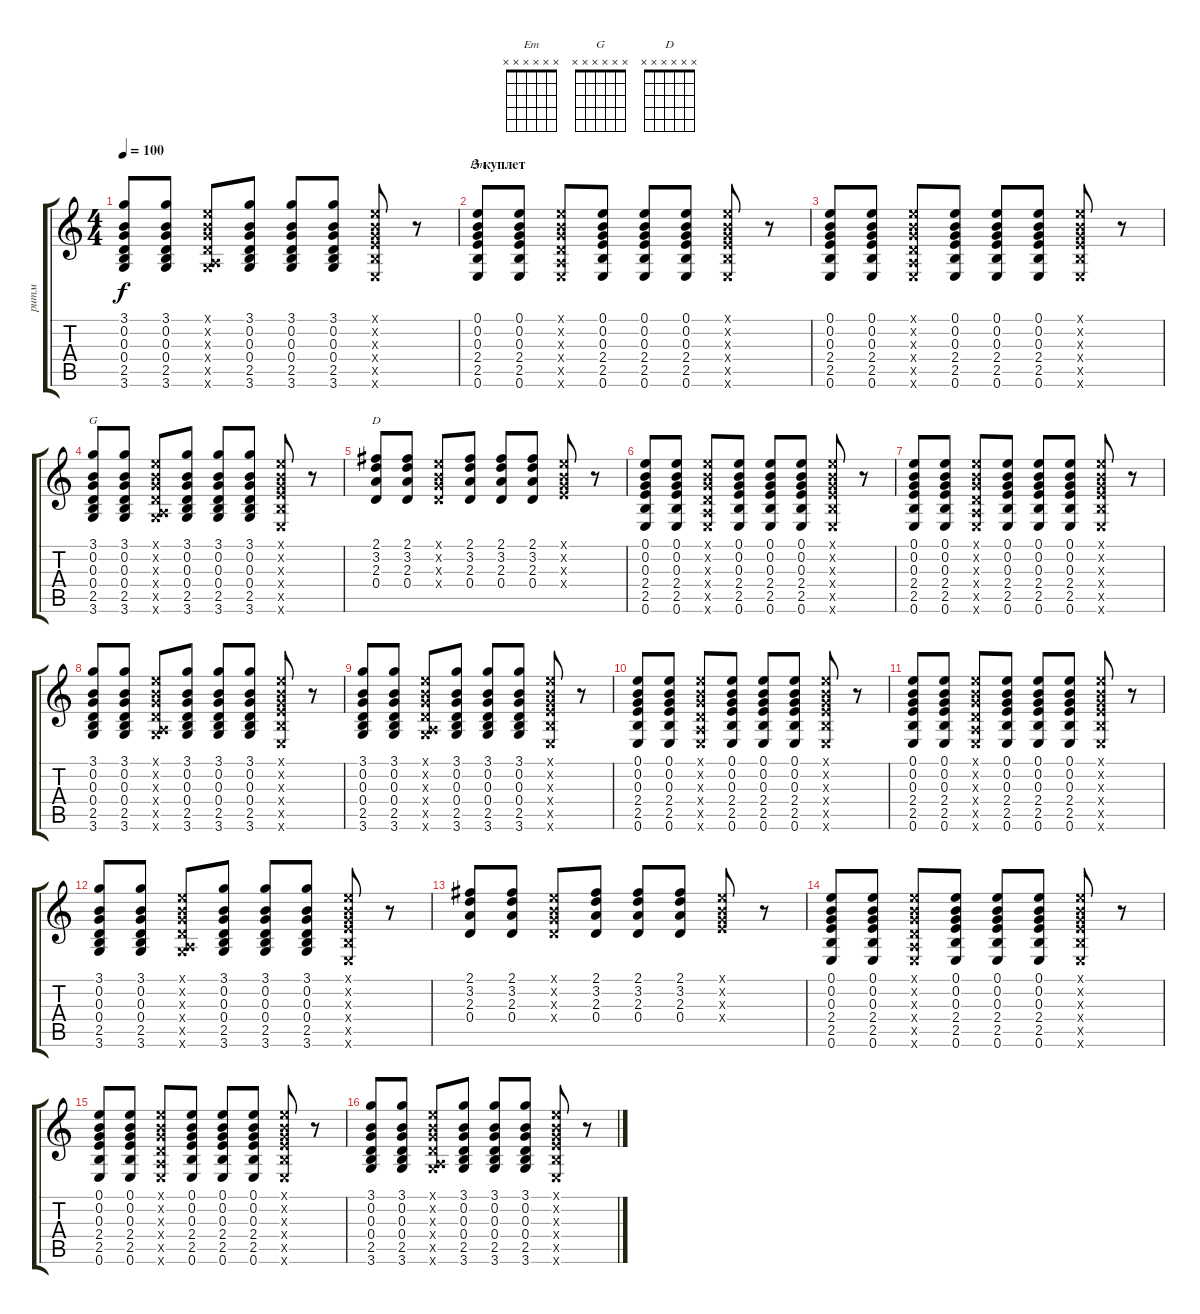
\track ("ритм" "ритм") {instrument acousticguitarsteel}
\staff {score tabs}
\tuning (E4 B3 G3 D3 A2 E2) {hide}
\chord ("Em" x x x x x x)
\chord ("G" x x x x x x)
\chord ("D" x x x x x x)
\ts (4 4)
\tempo 100
\clef g2
\ks c
(3.1 0.2 0.3 0.4 2.5 3.6).8{dy f} (3.1 0.2 0.3 0.4 2.5 3.6).8 (0.1{x} 0.2{x} 0.3{x} 0.4{x} 0.5{x} 3.6{x}).8 (3.1 0.2 0.3 0.4 2.5 3.6).8 (3.1 0.2 0.3 0.4 2.5 3.6).8 (3.1 0.2 0.3 0.4 2.5 3.6).8 (0.1{x} 0.2{x} 0.3{x} 2.4{x} 2.5{x} 0.6{x}).8 r.8 |
\section ("" "3 куплет")
(0.1 0.2 0.3 2.4 2.5 0.6).8{ch "Em"} (0.1 0.2 0.3 2.4 2.5 0.6).8 (0.1{x} 0.2{x} 0.3{x} 0.4{x} 0.5{x} 0.6{x}).8 (0.1 0.2 0.3 2.4 2.5 0.6).8 (0.1 0.2 0.3 2.4 2.5 0.6).8 (0.1 0.2 0.3 2.4 2.5 0.6).8 (0.1{x} 0.2{x} 0.3{x} 2.4{x} 2.5{x} 0.6{x}).8 r.8 |
(0.1 0.2 0.3 2.4 2.5 0.6).8 (0.1 0.2 0.3 2.4 2.5 0.6).8 (0.1{x} 0.2{x} 0.3{x} 0.4{x} 0.5{x} 0.6{x}).8 (0.1 0.2 0.3 2.4 2.5 0.6).8 (0.1 0.2 0.3 2.4 2.5 0.6).8 (0.1 0.2 0.3 2.4 2.5 0.6).8 (0.1{x} 0.2{x} 0.3{x} 2.4{x} 2.5{x} 0.6{x}).8 r.8 |
(3.1 0.2 0.3 0.4 2.5 3.6).8{ch "G"} (3.1 0.2 0.3 0.4 2.5 3.6).8 (0.1{x} 0.2{x} 0.3{x} 0.4{x} 0.5{x} 3.6{x}).8 (3.1 0.2 0.3 0.4 2.5 3.6).8 (3.1 0.2 0.3 0.4 2.5 3.6).8 (3.1 0.2 0.3 0.4 2.5 3.6).8 (0.1{x} 0.2{x} 0.3{x} 2.4{x} 2.5{x} 0.6{x}).8 r.8 |
(2.1 3.2 2.3 0.4).8{ch "D"} (2.1 3.2 2.3 0.4).8 (0.1{x} 0.2{x} 0.3{x} 0.4{x}).8 (2.1 3.2 2.3 0.4).8 (2.1 3.2 2.3 0.4).8 (2.1 3.2 2.3 0.4).8 (0.1{x} 0.2{x} 0.3{x} 2.4{x}).8 r.8 |
(0.1 0.2 0.3 2.4 2.5 0.6).8 (0.1 0.2 0.3 2.4 2.5 0.6).8 (0.1{x} 0.2{x} 0.3{x} 0.4{x} 0.5{x} 0.6{x}).8 (0.1 0.2 0.3 2.4 2.5 0.6).8 (0.1 0.2 0.3 2.4 2.5 0.6).8 (0.1 0.2 0.3 2.4 2.5 0.6).8 (0.1{x} 0.2{x} 0.3{x} 2.4{x} 2.5{x} 0.6{x}).8 r.8 |
(0.1 0.2 0.3 2.4 2.5 0.6).8 (0.1 0.2 0.3 2.4 2.5 0.6).8 (0.1{x} 0.2{x} 0.3{x} 0.4{x} 0.5{x} 0.6{x}).8 (0.1 0.2 0.3 2.4 2.5 0.6).8 (0.1 0.2 0.3 2.4 2.5 0.6).8 (0.1 0.2 0.3 2.4 2.5 0.6).8 (0.1{x} 0.2{x} 0.3{x} 2.4{x} 2.5{x} 0.6{x}).8 r.8 |
(3.1 0.2 0.3 0.4 2.5 3.6).8 (3.1 0.2 0.3 0.4 2.5 3.6).8 (0.1{x} 0.2{x} 0.3{x} 0.4{x} 0.5{x} 3.6{x}).8 (3.1 0.2 0.3 0.4 2.5 3.6).8 (3.1 0.2 0.3 0.4 2.5 3.6).8 (3.1 0.2 0.3 0.4 2.5 3.6).8 (0.1{x} 0.2{x} 0.3{x} 2.4{x} 2.5{x} 0.6{x}).8 r.8 |
(3.1 0.2 0.3 0.4 2.5 3.6).8 (3.1 0.2 0.3 0.4 2.5 3.6).8 (0.1{x} 0.2{x} 0.3{x} 0.4{x} 0.5{x} 3.6{x}).8 (3.1 0.2 0.3 0.4 2.5 3.6).8 (3.1 0.2 0.3 0.4 2.5 3.6).8 (3.1 0.2 0.3 0.4 2.5 3.6).8 (0.1{x} 0.2{x} 0.3{x} 2.4{x} 2.5{x} 0.6{x}).8 r.8 |
(0.1 0.2 0.3 2.4 2.5 0.6).8 (0.1 0.2 0.3 2.4 2.5 0.6).8 (0.1{x} 0.2{x} 0.3{x} 0.4{x} 0.5{x} 0.6{x}).8 (0.1 0.2 0.3 2.4 2.5 0.6).8 (0.1 0.2 0.3 2.4 2.5 0.6).8 (0.1 0.2 0.3 2.4 2.5 0.6).8 (0.1{x} 0.2{x} 0.3{x} 2.4{x} 2.5{x} 0.6{x}).8 r.8 |
(0.1 0.2 0.3 2.4 2.5 0.6).8 (0.1 0.2 0.3 2.4 2.5 0.6).8 (0.1{x} 0.2{x} 0.3{x} 0.4{x} 0.5{x} 0.6{x}).8 (0.1 0.2 0.3 2.4 2.5 0.6).8 (0.1 0.2 0.3 2.4 2.5 0.6).8 (0.1 0.2 0.3 2.4 2.5 0.6).8 (0.1{x} 0.2{x} 0.3{x} 2.4{x} 2.5{x} 0.6{x}).8 r.8 |
(3.1 0.2 0.3 0.4 2.5 3.6).8 (3.1 0.2 0.3 0.4 2.5 3.6).8 (0.1{x} 0.2{x} 0.3{x} 0.4{x} 0.5{x} 3.6{x}).8 (3.1 0.2 0.3 0.4 2.5 3.6).8 (3.1 0.2 0.3 0.4 2.5 3.6).8 (3.1 0.2 0.3 0.4 2.5 3.6).8 (0.1{x} 0.2{x} 0.3{x} 2.4{x} 2.5{x} 0.6{x}).8 r.8 |
(2.1 3.2 2.3 0.4).8 (2.1 3.2 2.3 0.4).8 (0.1{x} 0.2{x} 0.3{x} 0.4{x}).8 (2.1 3.2 2.3 0.4).8 (2.1 3.2 2.3 0.4).8 (2.1 3.2 2.3 0.4).8 (0.1{x} 0.2{x} 0.3{x} 2.4{x}).8 r.8 |
(0.1 0.2 0.3 2.4 2.5 0.6).8 (0.1 0.2 0.3 2.4 2.5 0.6).8 (0.1{x} 0.2{x} 0.3{x} 0.4{x} 0.5{x} 0.6{x}).8 (0.1 0.2 0.3 2.4 2.5 0.6).8 (0.1 0.2 0.3 2.4 2.5 0.6).8 (0.1 0.2 0.3 2.4 2.5 0.6).8 (0.1{x} 0.2{x} 0.3{x} 2.4{x} 2.5{x} 0.6{x}).8 r.8 |
(0.1 0.2 0.3 2.4 2.5 0.6).8 (0.1 0.2 0.3 2.4 2.5 0.6).8 (0.1{x} 0.2{x} 0.3{x} 0.4{x} 0.5{x} 0.6{x}).8 (0.1 0.2 0.3 2.4 2.5 0.6).8 (0.1 0.2 0.3 2.4 2.5 0.6).8 (0.1 0.2 0.3 2.4 2.5 0.6).8 (0.1{x} 0.2{x} 0.3{x} 2.4{x} 2.5{x} 0.6{x}).8 r.8 |
(3.1 0.2 0.3 0.4 2.5 3.6).8 (3.1 0.2 0.3 0.4 2.5 3.6).8 (0.1{x} 0.2{x} 0.3{x} 0.4{x} 0.5{x} 3.6{x}).8 (3.1 0.2 0.3 0.4 2.5 3.6).8 (3.1 0.2 0.3 0.4 2.5 3.6).8 (3.1 0.2 0.3 0.4 2.5 3.6).8 (0.1{x} 0.2{x} 0.3{x} 2.4{x} 2.5{x} 0.6{x}).8 r.8
